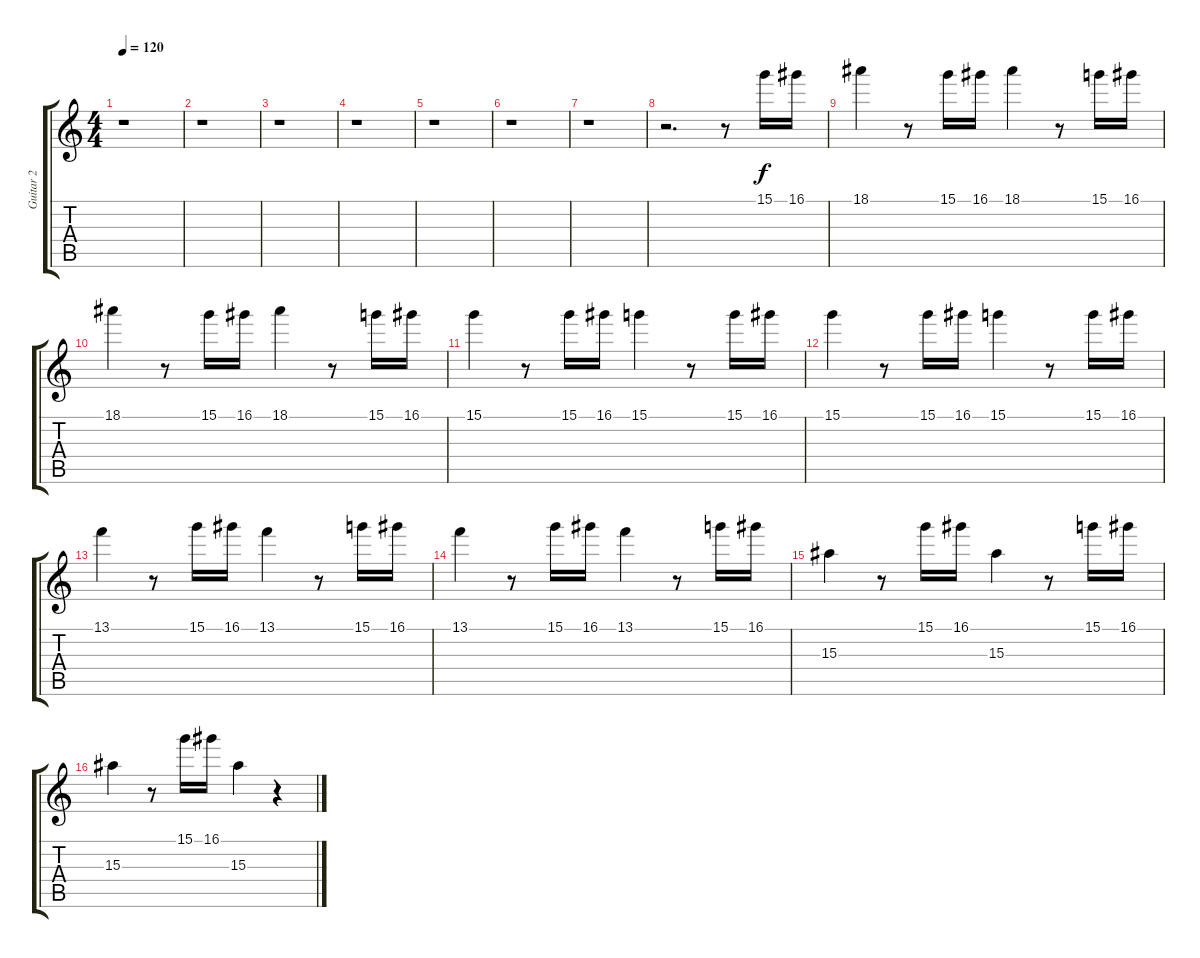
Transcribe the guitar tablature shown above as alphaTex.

\track ("Guitar 2" "Guitar 2") {instrument distortionguitar}
\staff {score tabs}
\tuning (E4 B3 G3 D3 A2 E2) {hide}
\ts (4 4)
\tempo 120
\clef g2
\ks c
r.1{dy f} |
r.1 |
r.1 |
r.1 |
r.1 |
r.1 |
r.1 |
r.2{d} r.8 15.1.16 16.1.16 |
18.1.4 r.8 15.1.16 16.1.16 18.1.4 r.8 15.1.16 16.1.16 |
18.1.4 r.8 15.1.16 16.1.16 18.1.4 r.8 15.1.16 16.1.16 |
15.1.4 r.8 15.1.16 16.1.16 15.1.4 r.8 15.1.16 16.1.16 |
15.1.4 r.8 15.1.16 16.1.16 15.1.4 r.8 15.1.16 16.1.16 |
13.1.4 r.8 15.1.16 16.1.16 13.1.4 r.8 15.1.16 16.1.16 |
13.1.4 r.8 15.1.16 16.1.16 13.1.4 r.8 15.1.16 16.1.16 |
15.3.4 r.8 15.1.16 16.1.16 15.3.4 r.8 15.1.16 16.1.16 |
15.3.4 r.8 15.1.16 16.1.16 15.3.4 r.4
